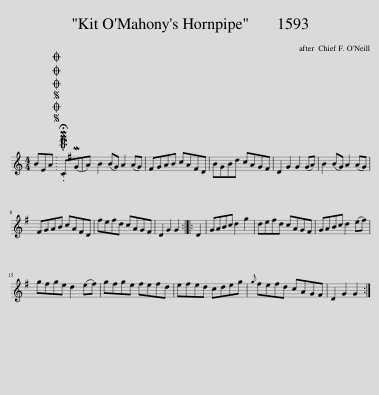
X:1
L:1/8
M:4/4
I:linebreak $
K:C
V:1 treble
V:1
 BEA |SOSOOO .!fermata!PMTuC(MGA) | B2 (BG) A2 (AG) | ^FGAB cAFD | BGBd cAG^F | %5
 D2 G2 G2 (GA) | B2 (BG) A2 (AG) |$ ^FGAB cAFD | ^fefd cAG^F | D2 G2 G2 :: %10
 D2 | GABc d2 g2 | de^fd cAG^F | GABc d2 (e^f) |$ g^fge d2 (ef) | %15
 g^fge fefd | e^fed cdeg |{g} ^fefd cAG^F | D2 G2 G2 :| %19
